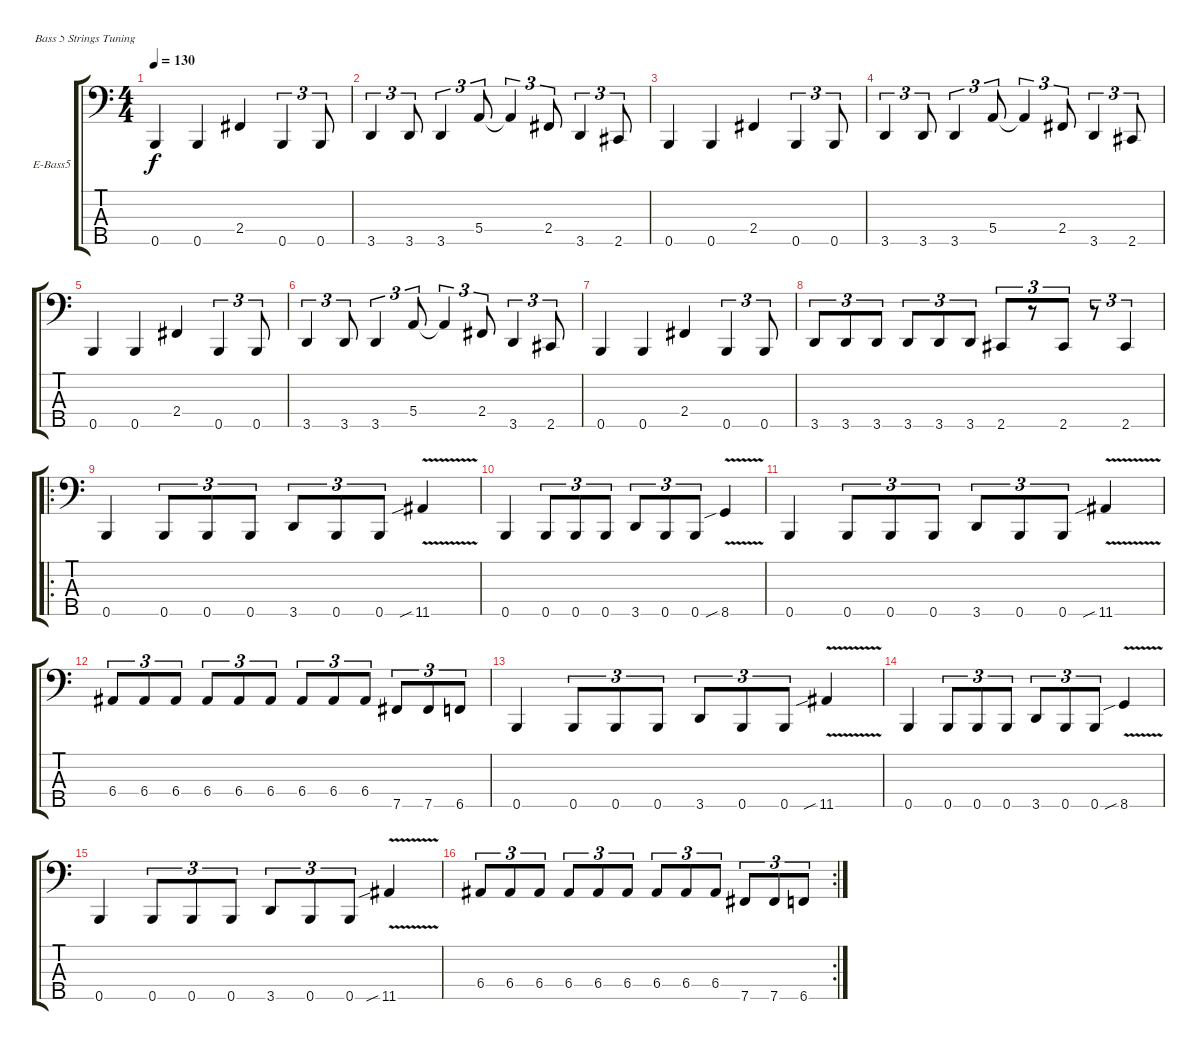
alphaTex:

\defaultSystemsLayout 4
\bracketExtendMode groupsimilarinstruments
\firstSystemTrackNameOrientation horizontal
\otherSystemsTrackNameOrientation horizontal
\track ("Electric Bass" "E-Bass5") {instrument electricbassfinger}
\staff {score tabs}
\tuning (G2 D2 A1 E1 B0)
\ts (4 4)
\tempo 130
\clef f4
\ks c
0.5.4{dy f} 0.5.4 2.4.4 0.5.4{tu (3 2)} 0.5.8{tu (3 2)} |
3.5.4{tu (3 2)} 3.5.8{tu (3 2)} 3.5.4{tu (3 2)} 5.4.8{tu (3 2)} 5.4{t}.4{tu (3 2)} 2.4.8{tu (3 2)} 3.5.4{tu (3 2)} 2.5.8{tu (3 2)} |
0.5.4 0.5.4 2.4.4 0.5.4{tu (3 2)} 0.5.8{tu (3 2)} |
3.5.4{tu (3 2)} 3.5.8{tu (3 2)} 3.5.4{tu (3 2)} 5.4.8{tu (3 2)} 5.4{t}.4{tu (3 2)} 2.4.8{tu (3 2)} 3.5.4{tu (3 2)} 2.5.8{tu (3 2)} |
0.5.4 0.5.4 2.4.4 0.5.4{tu (3 2)} 0.5.8{tu (3 2)} |
3.5.4{tu (3 2)} 3.5.8{tu (3 2)} 3.5.4{tu (3 2)} 5.4.8{tu (3 2)} 5.4{t}.4{tu (3 2)} 2.4.8{tu (3 2)} 3.5.4{tu (3 2)} 2.5.8{tu (3 2)} |
0.5.4 0.5.4 2.4.4 0.5.4{tu (3 2)} 0.5.8{tu (3 2)} |
3.5.8{tu (3 2)} 3.5.8{tu (3 2)} 3.5.8{tu (3 2)} 3.5.8{tu (3 2)} 3.5.8{tu (3 2)} 3.5.8{tu (3 2)} 2.5.8{tu (3 2)} r.8{tu (3 2)} 2.5.8{tu (3 2)} r.8{tu (3 2)} 2.5.4{tu (3 2)} |
\ro
0.5.4 0.5.8{tu (3 2)} 0.5.8{tu (3 2)} 0.5.8{tu (3 2)} 3.5.8{tu (3 2)} 0.5.8{tu (3 2)} 0.5.8{tu (3 2)} 11.5{v sib}.4 |
0.5.4 0.5.8{tu (3 2)} 0.5.8{tu (3 2)} 0.5.8{tu (3 2)} 3.5.8{tu (3 2)} 0.5.8{tu (3 2)} 0.5.8{tu (3 2)} 8.5{v sib}.4 |
0.5.4 0.5.8{tu (3 2)} 0.5.8{tu (3 2)} 0.5.8{tu (3 2)} 3.5.8{tu (3 2)} 0.5.8{tu (3 2)} 0.5.8{tu (3 2)} 11.5{v sib}.4 |
6.4.8{tu (3 2)} 6.4.8{tu (3 2)} 6.4.8{tu (3 2)} 6.4.8{tu (3 2)} 6.4.8{tu (3 2)} 6.4.8{tu (3 2)} 6.4.8{tu (3 2)} 6.4.8{tu (3 2)} 6.4.8{tu (3 2)} 7.5.8{tu (3 2)} 7.5.8{tu (3 2)} 6.5.8{tu (3 2)} |
0.5.4 0.5.8{tu (3 2)} 0.5.8{tu (3 2)} 0.5.8{tu (3 2)} 3.5.8{tu (3 2)} 0.5.8{tu (3 2)} 0.5.8{tu (3 2)} 11.5{v sib}.4 |
0.5.4 0.5.8{tu (3 2)} 0.5.8{tu (3 2)} 0.5.8{tu (3 2)} 3.5.8{tu (3 2)} 0.5.8{tu (3 2)} 0.5.8{tu (3 2)} 8.5{v sib}.4 |
0.5.4 0.5.8{tu (3 2)} 0.5.8{tu (3 2)} 0.5.8{tu (3 2)} 3.5.8{tu (3 2)} 0.5.8{tu (3 2)} 0.5.8{tu (3 2)} 11.5{v sib}.4 |
\rc 2
6.4.8{tu (3 2)} 6.4.8{tu (3 2)} 6.4.8{tu (3 2)} 6.4.8{tu (3 2)} 6.4.8{tu (3 2)} 6.4.8{tu (3 2)} 6.4.8{tu (3 2)} 6.4.8{tu (3 2)} 6.4.8{tu (3 2)} 7.5.8{tu (3 2)} 7.5.8{tu (3 2)} 6.5.8{tu (3 2)}
